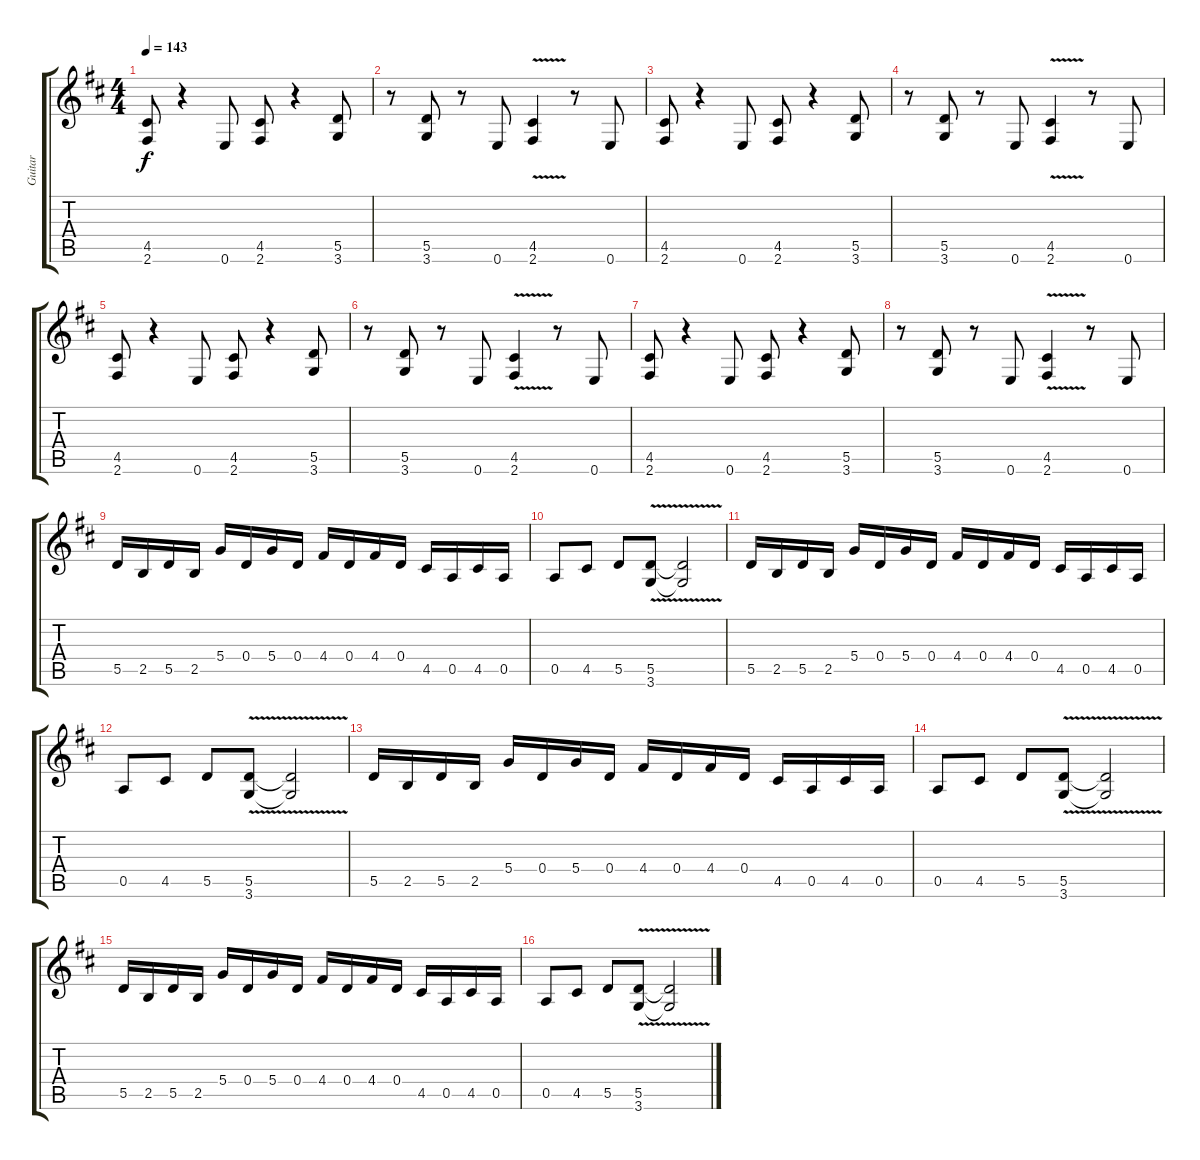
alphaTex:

\track ("Guitar" "Guitar") {instrument overdrivenguitar}
\staff {score tabs}
\tuning (E4 B3 G3 D3 A2 E2) {hide}
\ts (4 4)
\tempo 143
\clef g2
\ks bminor
(4.5 2.6).8{dy f} r.4 0.6.8 (4.5 2.6).8 r.4 (5.5 3.6).8 |
r.8 (5.5 3.6).8 r.8 0.6.8 (4.5{v} 2.6{v}).4 r.8 0.6.8 |
(4.5 2.6).8 r.4 0.6.8 (4.5 2.6).8 r.4 (5.5 3.6).8 |
r.8 (5.5 3.6).8 r.8 0.6.8 (4.5{v} 2.6{v}).4 r.8 0.6.8 |
(4.5 2.6).8 r.4 0.6.8 (4.5 2.6).8 r.4 (5.5 3.6).8 |
r.8 (5.5 3.6).8 r.8 0.6.8 (4.5{v} 2.6{v}).4 r.8 0.6.8 |
(4.5 2.6).8 r.4 0.6.8 (4.5 2.6).8 r.4 (5.5 3.6).8 |
r.8 (5.5 3.6).8 r.8 0.6.8 (4.5{v} 2.6{v}).4 r.8 0.6.8 |
5.5.16 2.5.16 5.5.16 2.5.16 5.4.16 0.4.16 5.4.16 0.4.16 4.4.16 0.4.16 4.4.16 0.4.16 4.5.16 0.5.16 4.5.16 0.5.16 |
0.5.8 4.5.8 5.5.8 (5.5 3.6{v}).8 (5.5{t} 3.6{t}).2 |
5.5.16 2.5.16 5.5.16 2.5.16 5.4.16 0.4.16 5.4.16 0.4.16 4.4.16 0.4.16 4.4.16 0.4.16 4.5.16 0.5.16 4.5.16 0.5.16 |
0.5.8 4.5.8 5.5.8 (5.5 3.6{v}).8 (5.5{t} 3.6{t}).2 |
5.5.16 2.5.16 5.5.16 2.5.16 5.4.16 0.4.16 5.4.16 0.4.16 4.4.16 0.4.16 4.4.16 0.4.16 4.5.16 0.5.16 4.5.16 0.5.16 |
0.5.8 4.5.8 5.5.8 (5.5 3.6{v}).8 (5.5{t} 3.6{t}).2 |
5.5.16 2.5.16 5.5.16 2.5.16 5.4.16 0.4.16 5.4.16 0.4.16 4.4.16 0.4.16 4.4.16 0.4.16 4.5.16 0.5.16 4.5.16 0.5.16 |
0.5.8 4.5.8 5.5.8 (5.5 3.6{v}).8 (5.5{t} 3.6{t}).2
